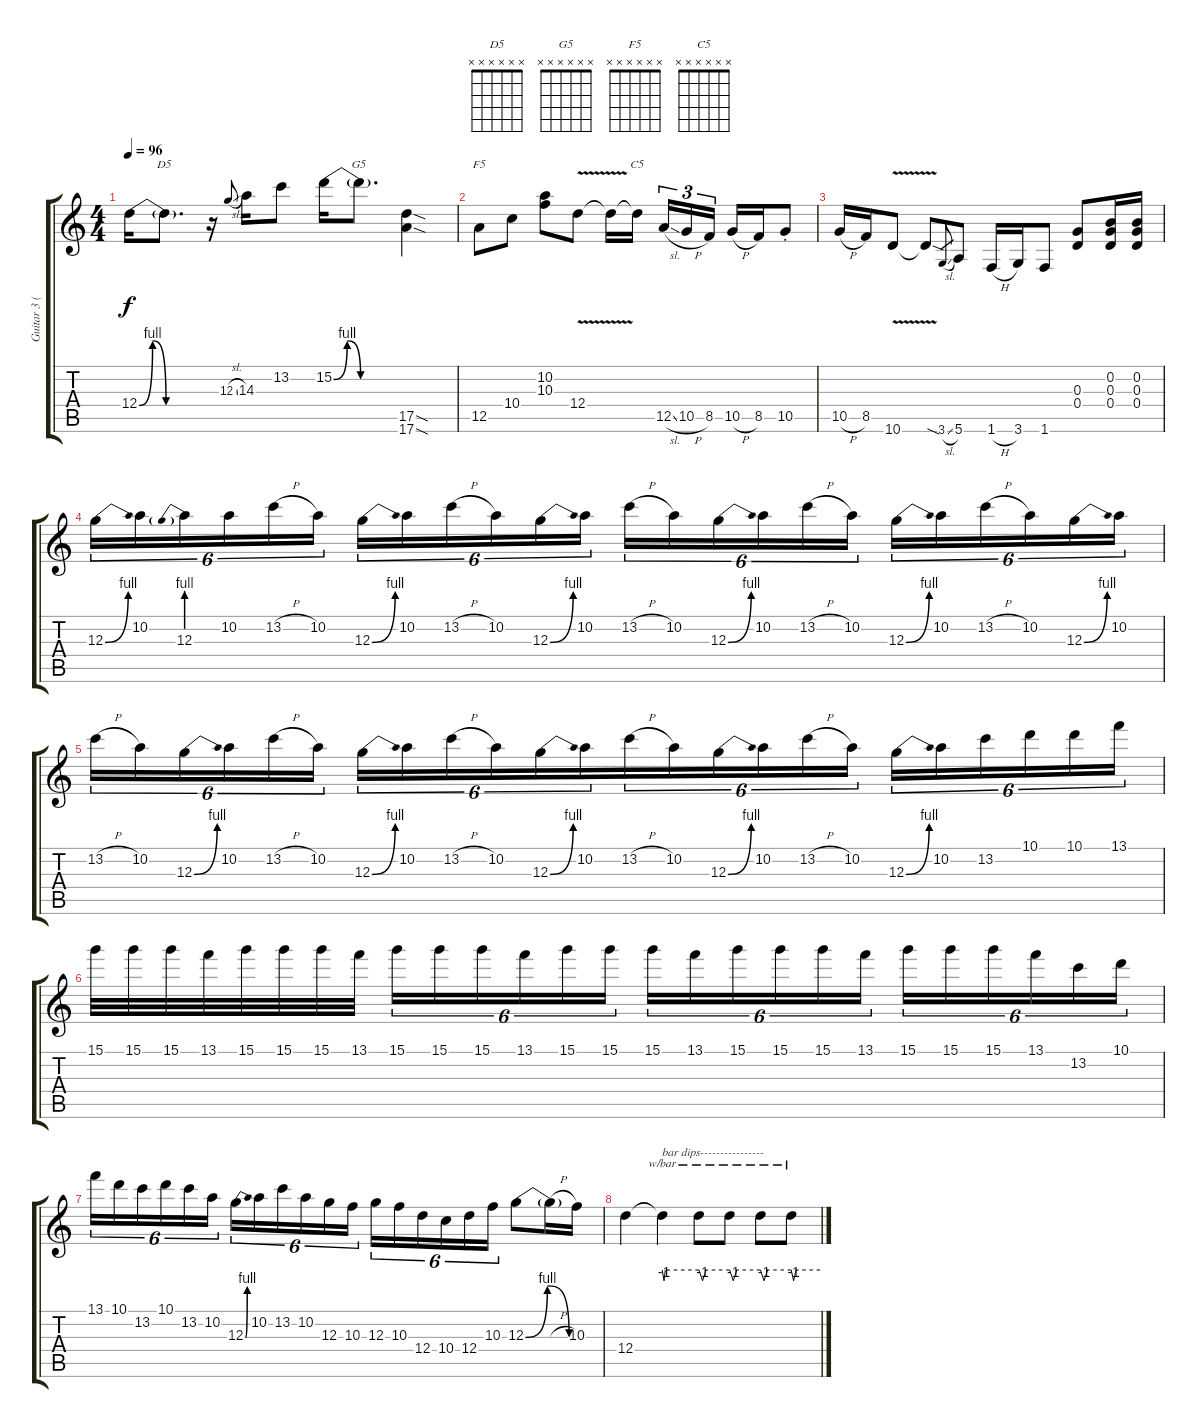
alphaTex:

\track ("Guitar 3 (dist.)" "Guitar 3 (") {instrument distortionguitar}
\staff {score tabs}
\tuning (E4 B3 G3 D3 A2 E2) {hide}
\chord ("D5" x x x x x x)
\chord ("G5" x x x x x x)
\chord ("F5" x x x x x x)
\chord ("C5" x x x x x x)
\ts (4 4)
\tempo 96
\clef g2
\ks aminor
12.4{be (bendrelease 0 0 18 4 18 4 60 0)}.16{dy f} 12.4{be (hold 0 0 60 0) t}.8{d ch "D5"} r.16 12.3{sl}.8{gr onbeat} 14.3.16 13.2.8 15.2{be (bendrelease 0 0 16 4 16 4 60 0)}.16 15.2{be (hold 0 0 60 0) t}.8{d ch "G5"} (17.5{sod} 17.6{sod}).4 |
12.5.8{ch "F5"} 10.4.8 (10.2 10.3).8 12.4{v}.8 12.4{t}.16 12.4{t}.16{ch "C5" beam splitsecondary} 12.5{sl}.16{tu (3 2)} 10.5{h}.16{tu (3 2)} 8.5.16{tu (3 2)} 10.5{h}.16 8.5.16 10.5{st}.8 |
10.5{h}.16 8.5.16 10.6{v}.8 10.6{sod t}.8 3.6{sl}.8{gr} 5.6.8 1.6{h}.16 3.6.16 1.6.8 (0.3 0.4).8 (0.2 0.3 0.4).16 (0.2 0.3 0.4).16 |
12.3{be (bend 0 0 60 4)}.16{tu (6 4) instrument distortionguitar} 10.2.16{tu (6 4)} 12.3{be (prebend 0 4 60 4)}.16{tu (6 4)} 10.2.16{tu (6 4)} 13.2{h}.16{tu (6 4)} 10.2.16{tu (6 4)} 12.3{be (bend 0 0 60 4)}.16{tu (6 4)} 10.2.16{tu (6 4)} 13.2{h}.16{tu (6 4)} 10.2.16{tu (6 4)} 12.3{be (bend 0 0 60 4)}.16{tu (6 4)} 10.2.16{tu (6 4)} 13.2{h}.16{tu (6 4)} 10.2.16{tu (6 4)} 12.3{be (bend 0 0 60 4)}.16{tu (6 4)} 10.2.16{tu (6 4)} 13.2{h}.16{tu (6 4)} 10.2.16{tu (6 4)} 12.3{be (bend 0 0 60 4)}.16{tu (6 4) beam merge} 10.2.16{tu (6 4) beam merge} 13.2{h}.16{tu (6 4) beam merge} 10.2.16{tu (6 4) beam merge} 12.3{be (bend 0 0 60 4)}.16{tu (6 4) beam merge} 10.2.16{tu (6 4)} |
13.2{h}.16{tu (6 4)} 10.2.16{tu (6 4)} 12.3{be (bend 0 0 60 4)}.16{tu (6 4)} 10.2.16{tu (6 4) beam merge} 13.2{h}.16{tu (6 4)} 10.2.16{tu (6 4)} 12.3{be (bend 0 0 60 4)}.16{tu (6 4)} 10.2.16{tu (6 4) beam merge} 13.2{h}.16{tu (6 4)} 10.2.16{tu (6 4)} 12.3{be (bend 0 0 60 4)}.16{tu (6 4)} 10.2.16{tu (6 4) beam merge} 13.2{h}.16{tu (6 4)} 10.2.16{tu (6 4)} 12.3{be (bend 0 0 60 4)}.16{tu (6 4)} 10.2.16{tu (6 4) beam merge} 13.2{h}.16{tu (6 4)} 10.2.16{tu (6 4)} 12.3{be (bend 0 0 60 4)}.16{tu (6 4)} 10.2.16{tu (6 4)} 13.2.16{tu (6 4)} 10.1.16{tu (6 4)} 10.1.16{tu (6 4)} 13.1.16{tu (6 4)} |
15.1.32 15.1.32 15.1.32 13.1.32 15.1.32 15.1.32 15.1.32 13.1.32 15.1.16{tu (6 4)} 15.1.16{tu (6 4)} 15.1.16{tu (6 4)} 13.1.16{tu (6 4)} 15.1.16{tu (6 4)} 15.1.16{tu (6 4)} 15.1.16{tu (6 4)} 13.1.16{tu (6 4)} 15.1.16{tu (6 4)} 15.1.16{tu (6 4)} 15.1.16{tu (6 4)} 13.1.16{tu (6 4)} 15.1.16{tu (6 4)} 15.1.16{tu (6 4)} 15.1.16{tu (6 4)} 13.1.16{tu (6 4)} 13.2.16{tu (6 4)} 10.1.16{tu (6 4)} |
13.1.16{tu (6 4)} 10.1.16{tu (6 4)} 13.2.16{tu (6 4)} 10.1.16{tu (6 4)} 13.2.16{tu (6 4)} 10.2.16{tu (6 4)} 12.3{be (bend 0 0 60 4)}.16{tu (6 4)} 10.2.16{tu (6 4)} 13.2.16{tu (6 4)} 10.2.16{tu (6 4)} 12.3.16{tu (6 4)} 10.3.16{tu (6 4)} 12.3.16{tu (6 4)} 10.3.16{tu (6 4)} 12.4.16{tu (6 4)} 10.4.16{tu (6 4)} 12.4.16{tu (6 4)} 10.3.16{tu (6 4)} 12.3{be (bendrelease 0 0 7 4 7 4 60 0)}.8 12.3{h t}.16 10.3.16 |
12.4.4 12.4{t}.4{tbe (custom default 0 0 3 -4 5 0 60 0) txt "bar dips----------------"} 12.4{t}.8{tbe (custom default 0 0 7 -4 14 0 60 0)} 12.4{t}.8{tbe (custom default 0 0 7 -4 14 0 60 0)} 12.4{t}.8{tbe (custom default 0 0 7 -4 14 0 60 0)} 12.4{t}.8{tbe (custom default 0 0 5 -4 10 0 60 0)}
